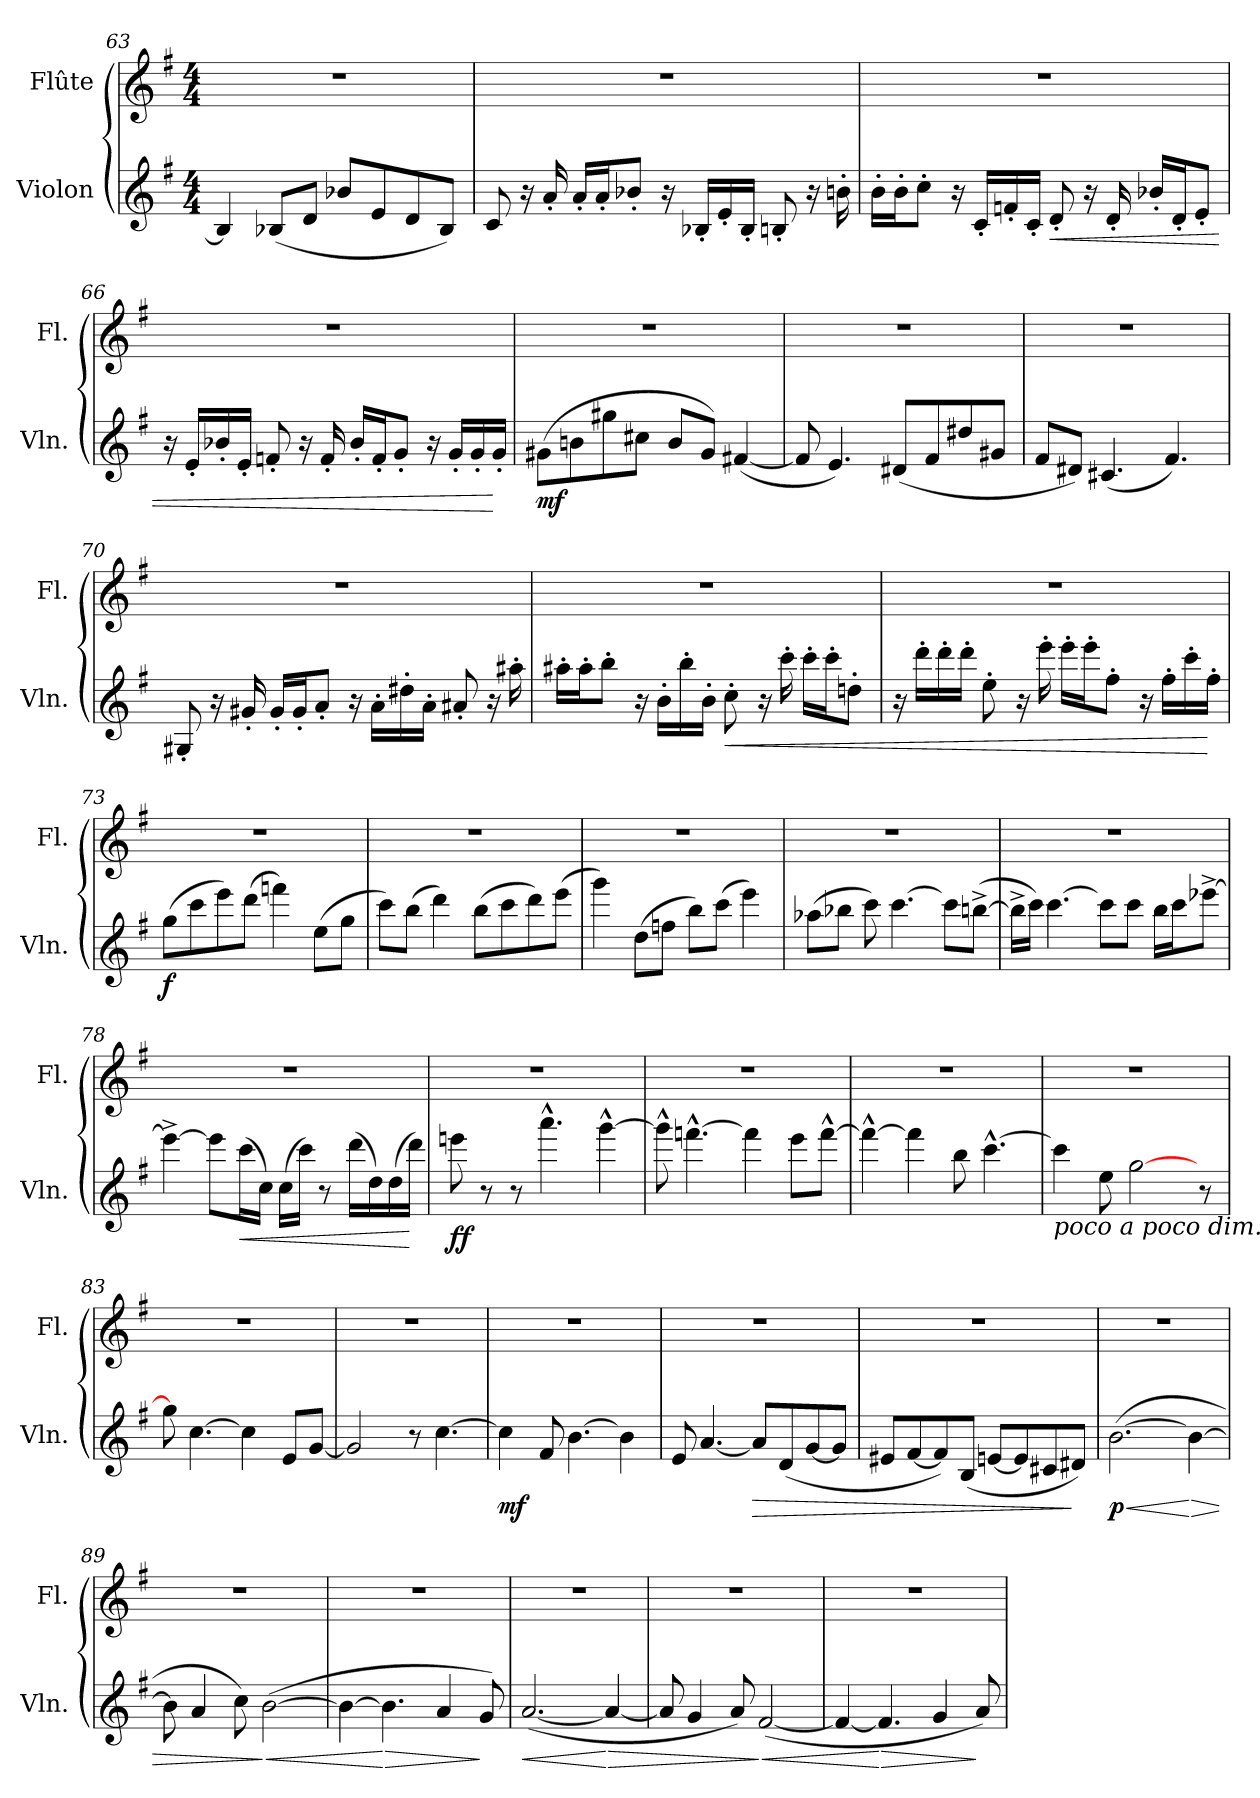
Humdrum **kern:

**kern	**dynam	**kern
*part2	*part2	*part1
*staff2	*staff2	*staff1
*I"Violon	*	*I"Flûte
*I'Vln.	*	*I'Fl.
*clefG2	*	*clefG2
*k[f#]	*	*k[f#]
*e:	*	*e:
*M4/4	*	*M4/4
=63	=63	=63
4B-i/]	.	1r
(8B-Xi/L	.	.
8di/J	.	.
8b-Xi/L	.	.
8ei/	.	.
8di/	.	.
8B-i/J)	.	.
=64	=64	=64
8ci/	.	1r
16r	.	.
16a'i/	.	.
16a'i/LL	.	.
16a'i/J	.	.
8b-X'i/J	.	.
16r	.	.
16B-X'i/LL	.	.
16e'i/	.	.
16B-'i/JJ	.	.
8Bn'i/	.	.
16r	.	.
16bn'i\	.	.
!!LO:PB:g=z
=65	=65	=65
16b'i\LL	.	1r
16b'i\J	.	.
8cc'i\J	.	.
16r	.	.
16c'i/LL	.	.
16fn'i/	.	.
16c'i/JJ	.	.
!	!LO:HP:b	!
8d'i/	<	.
16r	.	.
16d'i/	.	.
16b-X'i/LL	.	.
16d'i/J	.	.
8e'i/J	.	.
=66	=66	=66
16r	.	1r
16e'i/LL	.	.
16b-X'i/	.	.
16e'i/JJ	.	.
8fn'i/	.	.
16r	.	.
16f'i/	.	.
16b-'i/LL	.	.
16f'i/J	.	.
8g'i/J	.	.
16r	.	.
16g'i/LL	.	.
16g'i/	.	.
16g'i/JJ	[	.
=67	=67	=67
(8g#Xi\L	mf	1r
8bni\	.	.
8gg#Xi\	.	.
8cc#Xi\J	.	.
8bi/L	.	.
8g#i/J)	.	.
([<4f#Xi/	.	.
=68	=68	=68
8f#i/]	.	1r
4.ei/)	.	.
(8d#Xi/L	.	.
8f#i/	.	.
8dd#Xi/	.	.
8g#Xi/J	.	.
=69	=69	=69
8f#i/L	.	1r
8d#Xi/J)	.	.
(4.c#Xi/	.	.
4.f#i/)	.	.
!!LO:LB:g=z
=70	=70	=70
8G#X'i/	.	1r
16r	.	.
16g#X'i/	.	.
16g#'i/LL	.	.
16g#'i/J	.	.
8a'i/J	.	.
16r	.	.
16a'i\LL	.	.
16dd#X'i\	.	.
16a'i\JJ	.	.
8a#X'i/	.	.
16r	.	.
16aa#X'i\	.	.
=71	=71	=71
16aa#X'i\LL	.	1r
16aa#'i\J	.	.
8bb'i\J	.	.
16r	.	.
16b'i\LL	.	.
16bb'i\	.	.
16b'i\JJ	.	.
!	!LO:HP:b	!
8cc'i\	<	.
16r	.	.
16ccc'i\	.	.
16ccc'i\LL	.	.
16ccc'i\J	.	.
8ddn'i\J	.	.
=72	=72	=72
16r	.	1r
16ddd'i\LL	.	.
16ddd'i\	.	.
16ddd'i\JJ	.	.
8ee'i\	.	.
16r	.	.
16eee'i\	.	.
16eee'i\LL	.	.
16eee'i\J	.	.
8ff#'i\J	.	.
16r	.	.
16ff#'i\LL	.	.
16ccc'i\	.	.
16ff#'i\JJ	[	.
=73	=73	=73
(8ggi\L	f	1r
8ccci\	.	.
8eeei\)	.	.
(8dddi\J	.	.
4fffni\)	.	.
(8eei\L	.	.
8ggi\J	.	.
=74	=74	=74
8ccci\L)	.	1r
(8bbi\J	.	.
4dddi\)	.	.
(8bbi\L	.	.
8ccci\	.	.
8dddi\)	.	.
(8eeei\J	.	.
!!LO:LB:g=z
=75	=75	=75
4gggi\)	.	1r
(8ddi\L	.	.
8ffni\J	.	.
8bbi\L)	.	.
(8ccci\J	.	.
4eeei\)	.	.
=76	=76	=76
(8aa-Xi\L	.	1r
8bb-Xi\J	.	.
8ccci\)	.	.
[>4.ccci\	.	.
8ccci\L]	.	.
([>8bbn^i\J	.	.
=77	=77	=77
16bb^i\LL]	.	1r
16ccci\JJ)	.	.
[>4.ccci\	.	.
8ccci\L]	.	.
8ccci\J	.	.
16bbi\LL	.	.
16ccci\J	.	.
[>8eee-X^i\J	.	.
=78	=78	=78
4eee-^i\_>	.	1r
8eee-i\L]	.	.
!	!LO:HP:b	!
(16ccci\L	<	.
16cci\JJ)	.	.
(16cci\LL	.	.
16ccci\JJ)	.	.
8r	.	.
(16dddi\LL	.	.
16ddi\)	.	.
(16ddi\	.	.
16dddi\JJ)	[	.
=79	=79	=79
8eeeni\	ff	1r
8r	.	.
8r	.	.
4.aaa^^i\	.	.
[>4ggg^^i\	.	.
=80	=80	=80
8ggg^^i\]	.	1r
[>4.fffn^^i\	.	.
4fffi\]	.	.
8eeei\L	.	.
[>8fff^^i\J	.	.
!!LO:LB:g=z
=81	=81	=81
4fff^^i\_>	.	1r
4fffi\]	.	.
8bbi\	.	.
[>4.ccc^^i\	.	.
=82	=82	=82
!LO:TX:b:i:t=poco a poco dim.	!	!
4ccci\]	.	1r
8eei\	.	.
[>2ggi\	.	.
8r	.	.
=83	=83	=83
8ggi\]	.	1r
[>4.cci\	.	.
4cci\]	.	.
8ei/L	.	.
[<8gi/J	.	.
=84	=84	=84
2gi/]	.	1r
8r	.	.
[>4.cci\	.	.
=85	=85	=85
4cci\]	mf	1r
8f#i/	.	.
[>4.bi\	.	.
4bi\]	.	.
=86	=86	=86
8ei/	.	1r
[<4.ai/	.	.
!	!LO:HP:b	!
8ai/L]	>	.
(8di/	.	.
[<8gi/	.	.
8gi/J]	.	.
=87	=87	=87
8e#Xi/L	.	1r
[<8f#i/	.	.
8f#i/])	.	.
(8Bi/J	.	.
[<8eni/L	.	.
8ei/]	.	.
8c#Xi/	.	.
8d#Xi/J)	]	.
=88	=88	=88
!	!LO:HP:b	!
([>2.bi\	< p	1r
!	!LO:HP:n=1:b	!
4bi\_>	[ >	.
!!LO:LB:g=z
=89	=89	=89
8bi\]	.	1r
4ai/	.	.
8cci\)	.	.
!	!LO:HP:n=1:b	!
([>2bi\	] <	.
=90	=90	=90
4bi\_>	.	1r
!	!LO:HP:n=1:b	!
4.bi\]	[ >	.
4ai/	.	.
8gi/)	]	.
=91	=91	=91
!	!LO:HP:b	!
([<2.ai/	<	1r
!	!LO:HP:n=1:b	!
4ai/_<	[ >	.
=92	=92	=92
8ai/]	.	1r
4gi/	.	.
8ai/)	.	.
!	!LO:HP:n=1:b	!
([<2f#i/	] <	.
=93	=93	=93
4f#i/_<	.	1r
!	!LO:HP:n=1:b	!
4.f#i/]	[ >	.
4gi/	.	.
8ai/)	]	.
=	=	=
*-	*-	*-
